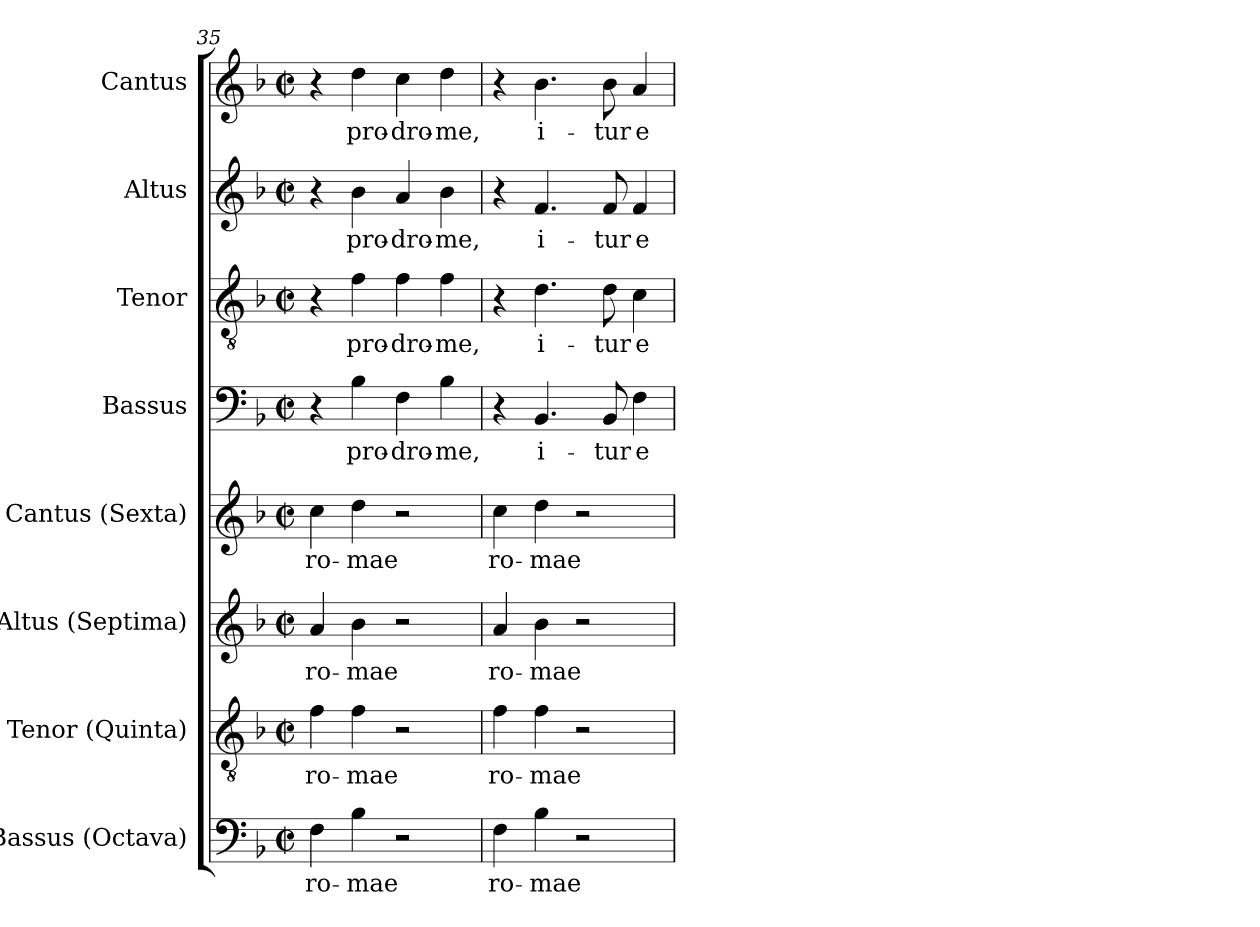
**kern	**text	**kern	**text	**kern	**text	**kern	**text	**kern	**text	**kern	**text	**kern	**text	**kern	**text
*part8	*part8	*part7	*part7	*part6	*part6	*part5	*part5	*part4	*part4	*part3	*part3	*part2	*part2	*part1	*part1
*staff8	*staff8	*staff7	*staff7	*staff6	*staff6	*staff5	*staff5	*staff4	*staff4	*staff3	*staff3	*staff2	*staff2	*staff1	*staff1
*I"Bassus (Octava)	*	*I"Tenor (Quinta)	*	*I"Altus (Septima)	*	*I"Cantus (Sexta)	*	*I"Bassus	*	*I"Tenor	*	*I"Altus	*	*I"Cantus	*
*I'B.	*	*I'T.	*	*I'A.	*	*I'S.	*	*I'B.	*	*I'T.	*	*I'A.	*	*I'S.	*
*clefF4	*	*clefGv2	*	*clefG2	*	*clefG2	*	*clefF4	*	*clefGv2	*	*clefG2	*	*clefG2	*
*	*	*ITrd7c12	*	*	*	*	*	*	*	*ITrd7c12	*	*	*	*	*
*k[b-]	*	*k[b-]	*	*k[b-]	*	*k[b-]	*	*k[b-]	*	*k[b-]	*	*k[b-]	*	*k[b-]	*
*F:	*	*F:	*	*F:	*	*F:	*	*F:	*	*F:	*	*F:	*	*F:	*
*M2/2	*	*M2/2	*	*M2/2	*	*M2/2	*	*M2/2	*	*M2/2	*	*M2/2	*	*M2/2	*
*met(c|)	*	*met(c|)	*	*met(c|)	*	*met(c|)	*	*met(c|)	*	*met(c|)	*	*met(c|)	*	*met(c|)	*
=35	=35	=35	=35	=35	=35	=35	=35	=35	=35	=35	=35	=35	=35	=35	=35
!	!LO:LY:b:color=#000000	!	!	!	!	!	!	!	!	!	!	!	!	!	!
!	!	!	!LO:LY:b:color=#000000	!	!	!	!	!	!	!	!	!	!	!	!
!	!	!	!	!	!LO:LY:b:color=#000000	!	!	!	!	!	!	!	!	!	!
!	!	!	!	!	!	!	!LO:LY:b:color=#000000	!	!	!	!	!	!	!	!
4Fi\	ro-	4Fi\	ro-	4ai/	ro-	4cci\	ro-	4r	.	4r	.	4r	.	4r	.
!	!LO:LY:b:color=#000000	!	!	!	!	!	!	!	!	!	!	!	!	!	!
!	!	!	!LO:LY:b:color=#000000	!	!	!	!	!	!	!	!	!	!	!	!
!	!	!	!	!	!LO:LY:b:color=#000000	!	!	!	!	!	!	!	!	!	!
!	!	!	!	!	!	!	!LO:LY:b:color=#000000	!	!	!	!	!	!	!	!
!	!	!	!	!	!	!	!	!	!LO:LY:b:color=#000000	!	!	!	!	!	!
!	!	!	!	!	!	!	!	!	!	!	!LO:LY:b:color=#000000	!	!	!	!
!	!	!	!	!	!	!	!	!	!	!	!	!	!LO:LY:b:color=#000000	!	!
!	!	!	!	!	!	!	!	!	!	!	!	!	!	!	!LO:LY:b:color=#000000
4B-i\	-mae	4Fi\	-mae	4b-i\	-mae	4ddi\	-mae	4B-i\	pro-	4Fi\	pro-	4b-i\	pro-	4ddi\	pro-
!	!	!	!	!	!	!	!	!	!LO:LY:b:color=#000000	!	!	!	!	!	!
!	!	!	!	!	!	!	!	!	!	!	!LO:LY:b:color=#000000	!	!	!	!
!	!	!	!	!	!	!	!	!	!	!	!	!	!LO:LY:b:color=#000000	!	!
!	!	!	!	!	!	!	!	!	!	!	!	!	!	!	!LO:LY:b:color=#000000
2r	.	2r	.	2r	.	2r	.	4Fi\	-dro-	4Fi\	-dro-	4ai/	-dro-	4cci\	-dro-
!	!	!	!	!	!	!	!	!	!LO:LY:b:color=#000000	!	!	!	!	!	!
!	!	!	!	!	!	!	!	!	!	!	!LO:LY:b:color=#000000	!	!	!	!
!	!	!	!	!	!	!	!	!	!	!	!	!	!LO:LY:b:color=#000000	!	!
!	!	!	!	!	!	!	!	!	!	!	!	!	!	!	!LO:LY:b:color=#000000
.	.	.	.	.	.	.	.	4B-i\	-me,	4Fi\	-me,	4b-i\	-me,	4ddi\	-me,
=36	=36	=36	=36	=36	=36	=36	=36	=36	=36	=36	=36	=36	=36	=36	=36
!	!LO:LY:b:color=#000000	!	!	!	!	!	!	!	!	!	!	!	!	!	!
!	!	!	!LO:LY:b:color=#000000	!	!	!	!	!	!	!	!	!	!	!	!
!	!	!	!	!	!LO:LY:b:color=#000000	!	!	!	!	!	!	!	!	!	!
!	!	!	!	!	!	!	!LO:LY:b:color=#000000	!	!	!	!	!	!	!	!
4Fi\	ro-	4Fi\	ro-	4ai/	ro-	4cci\	ro-	4r	.	4r	.	4r	.	4r	.
!	!LO:LY:b:color=#000000	!	!	!	!	!	!	!	!	!	!	!	!	!	!
!	!	!	!LO:LY:b:color=#000000	!	!	!	!	!	!	!	!	!	!	!	!
!	!	!	!	!	!LO:LY:b:color=#000000	!	!	!	!	!	!	!	!	!	!
!	!	!	!	!	!	!	!LO:LY:b:color=#000000	!	!	!	!	!	!	!	!
!	!	!	!	!	!	!	!	!	!LO:LY:b:color=#000000	!	!	!	!	!	!
!	!	!	!	!	!	!	!	!	!	!	!LO:LY:b:color=#000000	!	!	!	!
!	!	!	!	!	!	!	!	!	!	!	!	!	!LO:LY:b:color=#000000	!	!
!	!	!	!	!	!	!	!	!	!	!	!	!	!	!	!LO:LY:b:color=#000000
4B-i\	-mae	4Fi\	-mae	4b-i\	-mae	4ddi\	-mae	4.BB-i/	i-	4.Di\	i-	4.fi/	i-	4.b-i\	i-
2r	.	2r	.	2r	.	2r	.	.	.	.	.	.	.	.	.
!	!	!	!	!	!	!	!	!	!LO:LY:b:color=#000000	!	!	!	!	!	!
!	!	!	!	!	!	!	!	!	!	!	!LO:LY:b:color=#000000	!	!	!	!
!	!	!	!	!	!	!	!	!	!	!	!	!	!LO:LY:b:color=#000000	!	!
!	!	!	!	!	!	!	!	!	!	!	!	!	!	!	!LO:LY:b:color=#000000
.	.	.	.	.	.	.	.	8BB-i/	-tur	8Di\	-tur	8fi/	-tur	8b-i\	-tur
!	!	!	!	!	!	!	!	!	!LO:LY:b:color=#000000	!	!	!	!	!	!
!	!	!	!	!	!	!	!	!	!	!	!LO:LY:b:color=#000000	!	!	!	!
!	!	!	!	!	!	!	!	!	!	!	!	!	!LO:LY:b:color=#000000	!	!
!	!	!	!	!	!	!	!	!	!	!	!	!	!	!	!LO:LY:b:color=#000000
.	.	.	.	.	.	.	.	4Fi\	e-	4Ci\	e-	4fi/	e-	4ai/	e-
=	=	=	=	=	=	=	=	=	=	=	=	=	=	=	=
*-	*-	*-	*-	*-	*-	*-	*-	*-	*-	*-	*-	*-	*-	*-	*-
